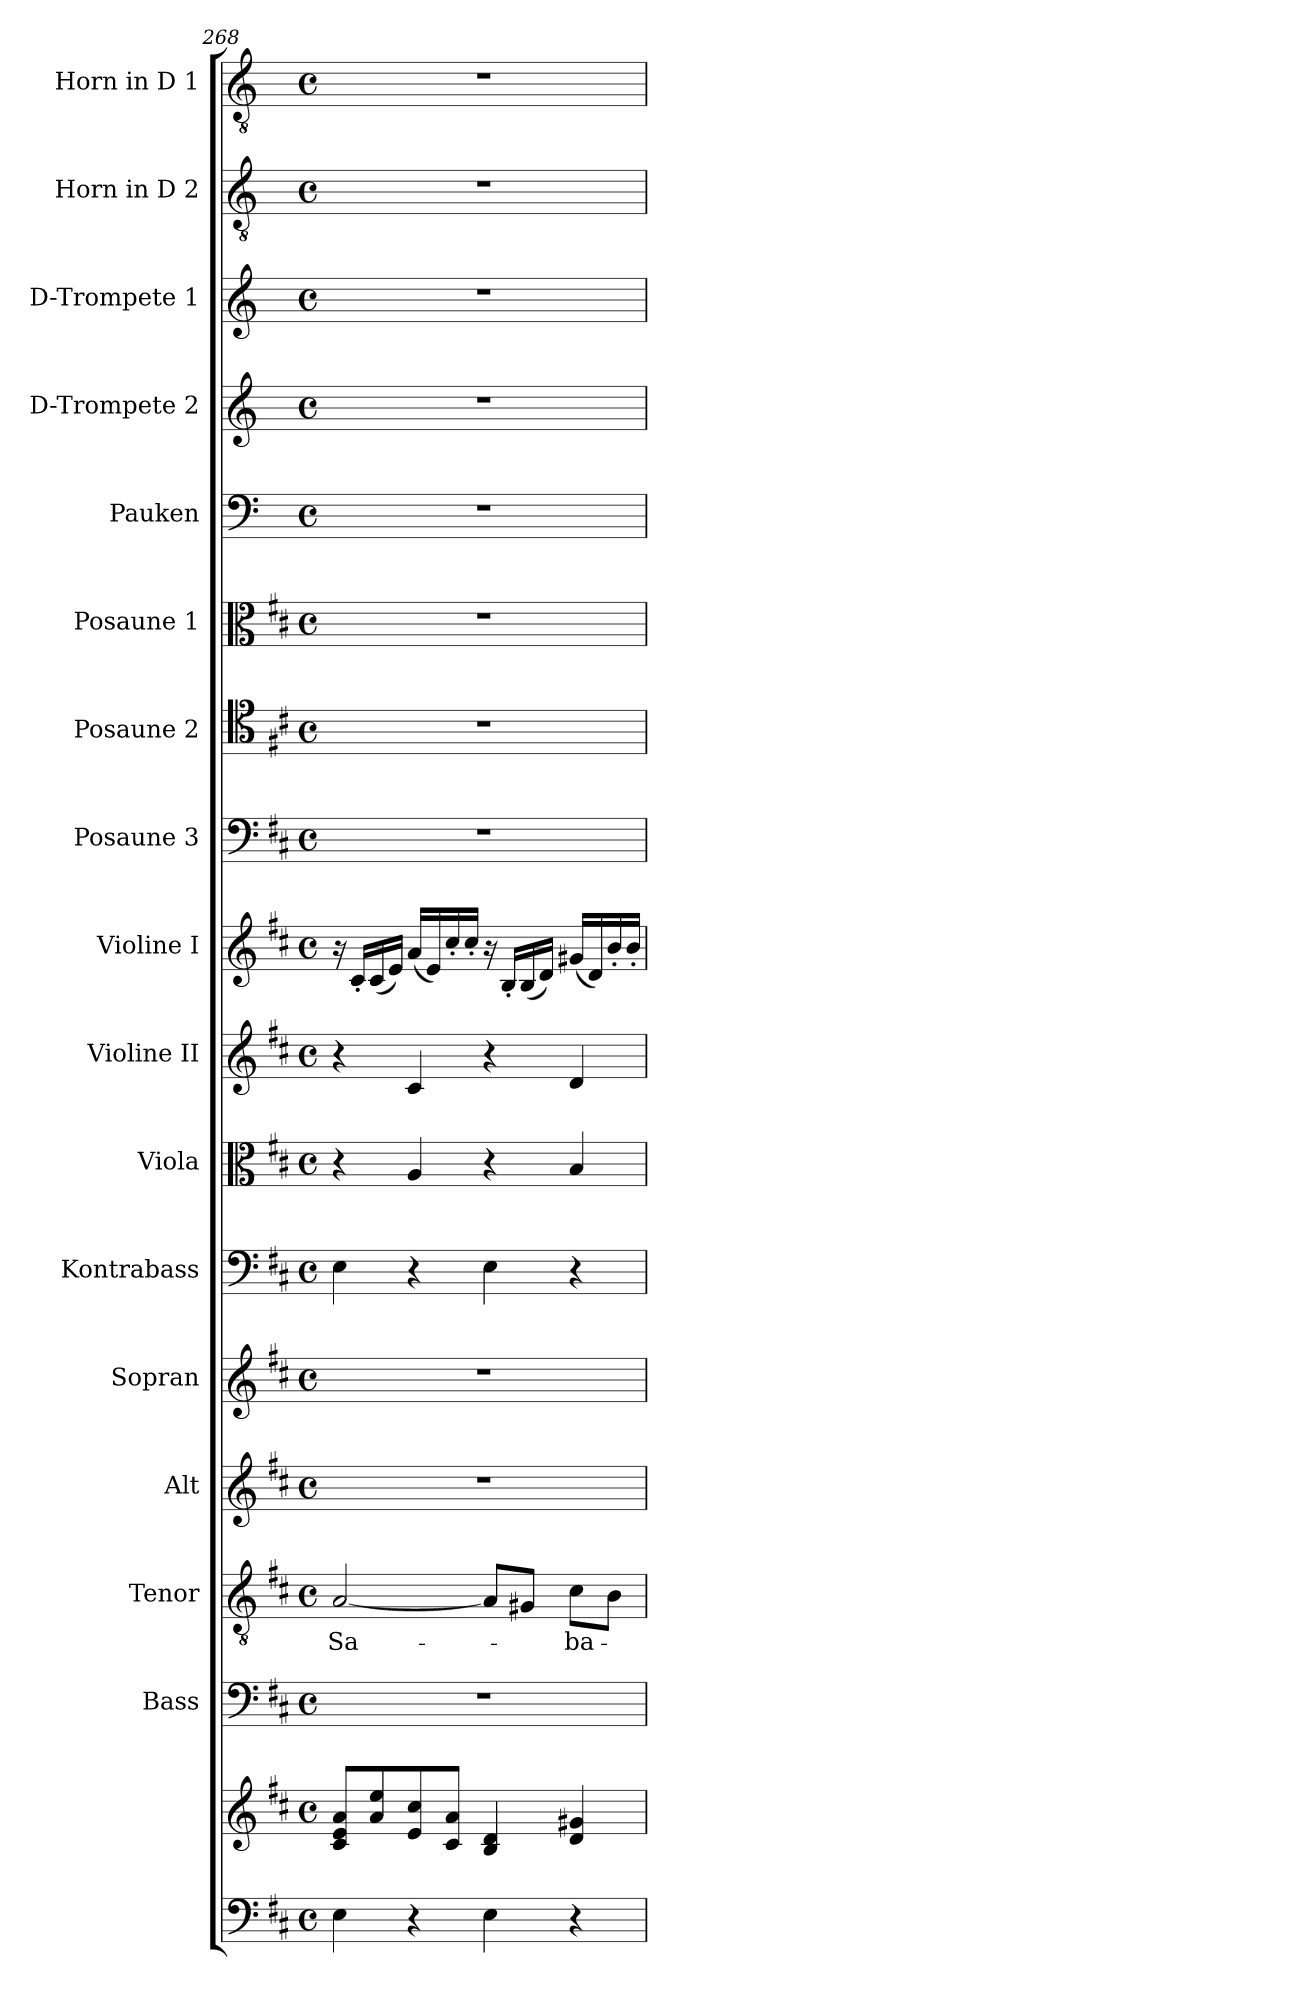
**kern	**kern	**kern	**kern	**text	**kern	**kern	**kern	**kern	**kern	**kern	**kern	**kern	**kern	**kern	**kern	**kern	**kern	**kern
*part17	*part17	*part16	*part15	*part15	*part14	*part13	*part12	*part11	*part10	*part9	*part8	*part7	*part6	*part5	*part4	*part3	*part2	*part1
*staff18	*staff17	*staff16	*staff15	*staff15	*staff14	*staff13	*staff12	*staff11	*staff10	*staff9	*staff8	*staff7	*staff6	*staff5	*staff4	*staff3	*staff2	*staff1
*	*	*I"Bass	*I"Tenor	*	*I"Alt	*I"Sopran	*I"Kontrabass	*I"Viola	*I"Violine II	*I"Violine I	*I"Posaune 3	*I"Posaune 2	*I"Posaune 1	*I"Pauken	*I"D-Trompete 2	*I"D-Trompete 1	*I"Horn in D 2	*I"Horn in D 1
*	*	*I'B.	*I'T.	*	*I'A.	*I'S.	*I'Kb.	*I'Vla.	*I'Vl. II	*I'Vl. I	*I'Pos. 3	*I'Pos. 2	*I'Pos. 1	*I'Pk.	*I'D Trp. 2	*I'D Trp. 1	*I'Hrn. 2	*I'Hrn. 1
!!LO:PB:g=z
*clefF4	*clefG2	*clefF4	*clefGv2	*	*clefG2	*clefG2	*clefF4	*clefC3	*clefG2	*clefG2	*clefF4	*clefC4	*clefC3	*clefF4	*clefG2	*clefG2	*clefGv2	*clefGv2
*	*	*	*	*	*	*	*ITrd7c12	*	*	*	*	*	*	*ITrd-1c-2	*ITrd-1c-2	*ITrd-1c-2	*ITrd-1c-2	*ITrd-1c-2
*k[f#c#]	*k[f#c#]	*k[f#c#]	*k[f#c#]	*	*k[f#c#]	*k[f#c#]	*k[f#c#]	*k[f#c#]	*k[f#c#]	*k[f#c#]	*k[f#c#]	*k[f#c#]	*k[f#c#]	*k[f#c#]	*k[f#c#]	*k[f#c#]	*k[f#c#]	*k[f#c#]
*D:	*D:	*D:	*D:	*	*D:	*D:	*D:	*D:	*D:	*D:	*D:	*D:	*D:	*D:	*D:	*D:	*D:	*D:
*M4/4	*M4/4	*M4/4	*M4/4	*	*M4/4	*M4/4	*M4/4	*M4/4	*M4/4	*M4/4	*M4/4	*M4/4	*M4/4	*M4/4	*M4/4	*M4/4	*M4/4	*M4/4
*met(c)	*met(c)	*met(c)	*met(c)	*	*met(c)	*met(c)	*met(c)	*met(c)	*met(c)	*met(c)	*met(c)	*met(c)	*met(c)	*met(c)	*met(c)	*met(c)	*met(c)	*met(c)
=268	=268	=268	=268	=268	=268	=268	=268	=268	=268	=268	=268	=268	=268	=268	=268	=268	=268	=268
!	!	!	!	!LO:LY:b	!	!	!	!	!	!	!	!	!	!	!	!	!	!
4E\	8c#/ 8e/ 8a/L	1r	[2A/	Sa-	1r	1r	4EE\	4r	4r	16r	1r	1r	1r	1r	1r	1r	1r	1r
.	.	.	.	.	.	.	.	.	.	16c#'</LL	.	.	.	.	.	.	.	.
.	8a/ 8ee/	.	.	.	.	.	.	.	.	(<16c#/	.	.	.	.	.	.	.	.
.	.	.	.	.	.	.	.	.	.	16e/JJ)	.	.	.	.	.	.	.	.
4r	8e/ 8cc#/	.	.	.	.	.	4r	4A/	4c#/	(<16a/LL	.	.	.	.	.	.	.	.
.	.	.	.	.	.	.	.	.	.	16e/)	.	.	.	.	.	.	.	.
.	8c#/ 8a/J	.	.	.	.	.	.	.	.	16cc#'</	.	.	.	.	.	.	.	.
.	.	.	.	.	.	.	.	.	.	16cc#'</JJ	.	.	.	.	.	.	.	.
4E\	4B/ 4d/	.	8A/L]	.	.	.	4EE\	4r	4r	16r	.	.	.	.	.	.	.	.
.	.	.	.	.	.	.	.	.	.	16B'</LL	.	.	.	.	.	.	.	.
.	.	.	8G#X/J	.	.	.	.	.	.	(<16B/	.	.	.	.	.	.	.	.
.	.	.	.	.	.	.	.	.	.	16d/JJ)	.	.	.	.	.	.	.	.
!	!	!	!	!LO:LY:b	!	!	!	!	!	!	!	!	!	!	!	!	!	!
4r	4d/ 4g#X/	.	8c#\L	-ba-	.	.	4r	4B/	4d/	(<16g#X/LL	.	.	.	.	.	.	.	.
.	.	.	.	.	.	.	.	.	.	16d/)	.	.	.	.	.	.	.	.
.	.	.	8B\J	.	.	.	.	.	.	16b'</	.	.	.	.	.	.	.	.
.	.	.	.	.	.	.	.	.	.	16b'</JJ	.	.	.	.	.	.	.	.
=	=	=	=	=	=	=	=	=	=	=	=	=	=	=	=	=	=	=
*-	*-	*-	*-	*-	*-	*-	*-	*-	*-	*-	*-	*-	*-	*-	*-	*-	*-	*-
